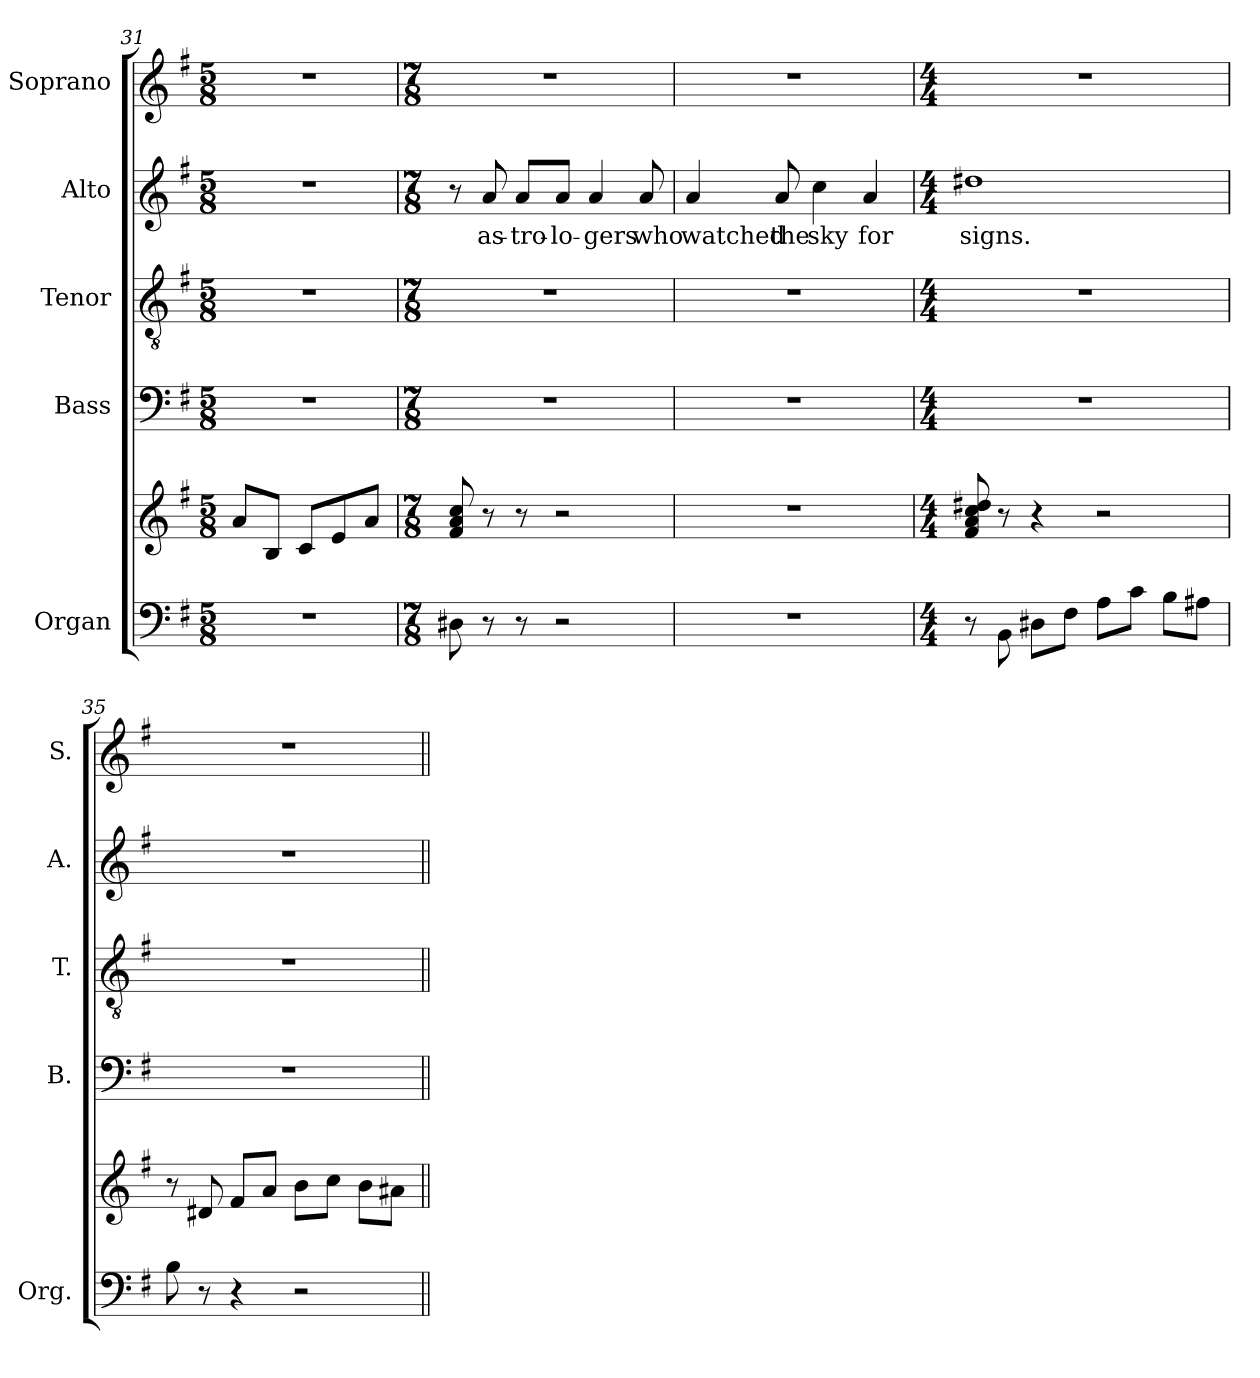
**kern	**kern	**kern	**kern	**kern	**text	**kern
*part5	*part5	*part4	*part3	*part2	*part2	*part1
*staff6	*staff5	*staff4	*staff3	*staff2	*staff2	*staff1
*I"Organ	*	*I"Bass	*I"Tenor	*I"Alto	*	*I"Soprano
*I'Org.	*	*I'B.	*I'T.	*I'A.	*	*I'S.
*clefF4	*clefG2	*clefF4	*clefGv2	*clefG2	*	*clefG2
*	*	*	*ITrd7c12	*	*	*
*k[f#]	*k[f#]	*k[f#]	*k[f#]	*k[f#]	*	*k[f#]
*G:	*G:	*G:	*G:	*G:	*	*G:
*M5/8	*M5/8	*M5/8	*M5/8	*M5/8	*	*M5/8
=31	=31	=31	=31	=31	=31	=31
!LO:N:vis=1	!	!LO:N:vis=1	!LO:N:vis=1	!LO:N:vis=1	!	!LO:N:vis=1
8%5r	8ai/L	8%5r	8%5r	8%5r	.	8%5r
.	8Bi/J	.	.	.	.	.
.	8ci/L	.	.	.	.	.
.	8ei/	.	.	.	.	.
.	8ai/J	.	.	.	.	.
=32	=32	=32	=32	=32	=32	=32
*M7/8	*M7/8	*M7/8	*M7/8	*M7/8	*	*M7/8
!	!	!LO:N:vis=1	!LO:N:vis=1	!	!	!LO:N:vis=1
8D#Xi\	8f#i/ 8ai 8cci	2..r	2..r	8r	.	2..r
!	!	!	!	!	!LO:LY:b:color=#000000	!
8r	8r	.	.	8ai/	as-	.
!	!	!	!	!	!LO:LY:b:color=#000000	!
8r	8r	.	.	8ai/L	-tro-	.
!	!	!	!	!	!LO:LY:b:color=#000000	!
2r	2r	.	.	8ai/J	-lo-	.
!	!	!	!	!	!LO:LY:b:color=#000000	!
.	.	.	.	4ai/	-gers	.
!	!	!	!	!	!LO:LY:b:color=#000000	!
.	.	.	.	8ai/	who	.
!!LO:LB:g=z
=33	=33	=33	=33	=33	=33	=33
!LO:N:vis=1	!LO:N:vis=1	!LO:N:vis=1	!LO:N:vis=1	!	!	!
!	!	!	!	!	!LO:LY:b:color=#000000	!LO:N:vis=1
2..r	2..r	2..r	2..r	4ai/	watched	2..r
!	!	!	!	!	!LO:LY:b:color=#000000	!
.	.	.	.	8ai/	the	.
!	!	!	!	!	!LO:LY:b:color=#000000	!
.	.	.	.	4cci\	sky	.
!	!	!	!	!	!LO:LY:b:color=#000000	!
.	.	.	.	4ai/	for	.
=34	=34	=34	=34	=34	=34	=34
*M4/4	*M4/4	*M4/4	*M4/4	*M4/4	*	*M4/4
!	!	!	!	!	!LO:LY:b:color=#000000	!
8r	8f#i/ 8ai 8cci 8dd#Xi	1r	1r	1dd#Xi	signs.	1r
8BBi\	8r	.	.	.	.	.
8D#Xi\L	4r	.	.	.	.	.
8F#i\J	.	.	.	.	.	.
8Ai\L	2r	.	.	.	.	.
8ci\J	.	.	.	.	.	.
8Bi\L	.	.	.	.	.	.
8A#Xi\J	.	.	.	.	.	.
=35	=35	=35	=35	=35	=35	=35
8Bi\	8r	1r	1r	1r	.	1r
8r	8d#Xi/	.	.	.	.	.
4r	8f#i/L	.	.	.	.	.
.	8ai/J	.	.	.	.	.
2r	8bi\L	.	.	.	.	.
.	8cci\J	.	.	.	.	.
.	8bi\L	.	.	.	.	.
.	8a#Xi\J	.	.	.	.	.
=||	=||	=||	=||	=||	=||	=||
*-	*-	*-	*-	*-	*-	*-
